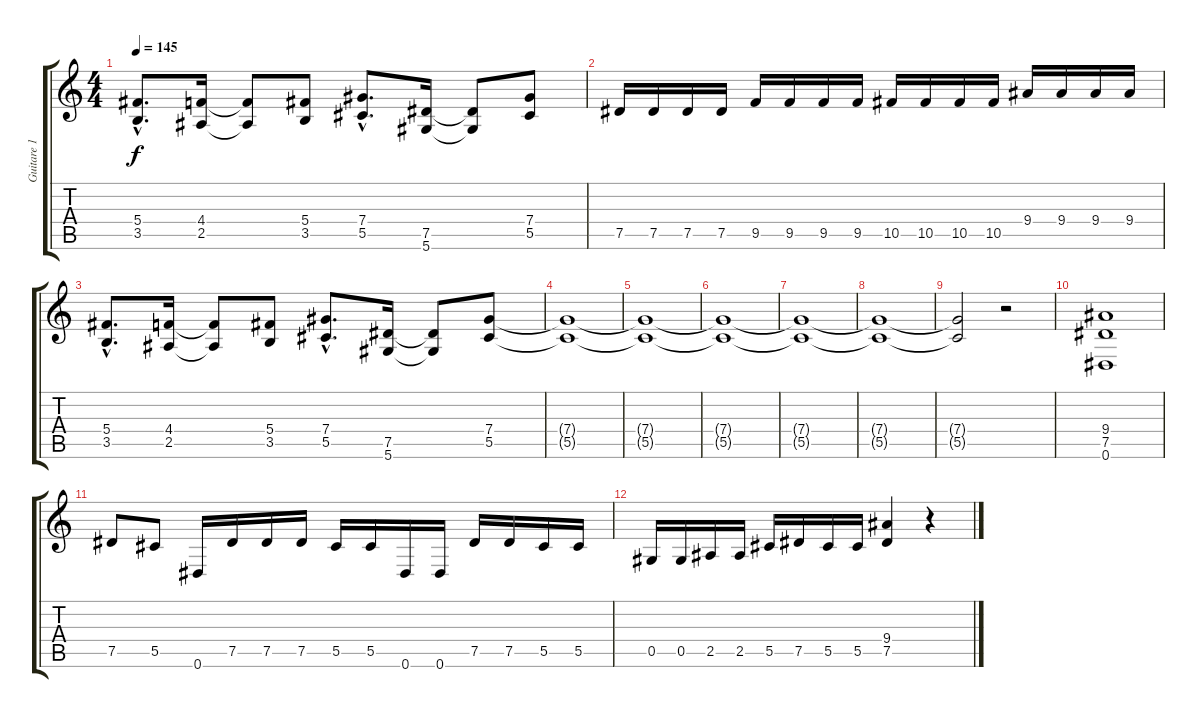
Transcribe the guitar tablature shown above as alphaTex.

\track ("Guitare 1" "Guitare 1") {instrument distortionguitar}
\staff {score tabs}
\tuning (Eb4 Bb3 Gb3 Db3 Ab2 Eb2) {hide}
\ts (4 4)
\tempo 145
\clef g2
\ks c
(5.4{hac} 3.5{hac}).8{d dy f} (4.4 2.5).16 (4.4{t} 2.5{t}).8 (5.4 3.5).8 (7.4{hac} 5.5{hac}).8{d} (7.5 5.6).16 (7.5{t} 5.6{t}).8 (7.4 5.5).8 |
7.5.16 7.5.16 7.5.16 7.5.16 9.5.16 9.5.16 9.5.16 9.5.16 10.5.16 10.5.16 10.5.16 10.5.16 9.4.16 9.4.16 9.4.16 9.4.16 |
(5.4{hac} 3.5{hac}).8{d} (4.4 2.5).16 (4.4{t} 2.5{t}).8 (5.4 3.5).8 (7.4{hac} 5.5{hac}).8{d} (7.5 5.6).16 (7.5{t} 5.6{t}).8 (7.4 5.5).8 |
(7.4{t} 5.5{t}).1 |
(7.4{t} 5.5{t}).1 |
(7.4{t} 5.5{t}).1 |
(7.4{t} 5.5{t}).1 |
(7.4{t} 5.5{t}).1 |
(7.4{t} 5.5{t}).2 r.2 |
(9.4 7.5 0.6).1 |
7.5.8 5.5.8 0.6.16 7.5.16 7.5.16 7.5.16 5.5.16 5.5.16 0.6.16 0.6.16 7.5.16 7.5.16 5.5.16 5.5.16 |
0.5.16 0.5.16 2.5.16 2.5.16 5.5.16 7.5.16 5.5.16 5.5.16 (9.4 7.5).4 r.4
